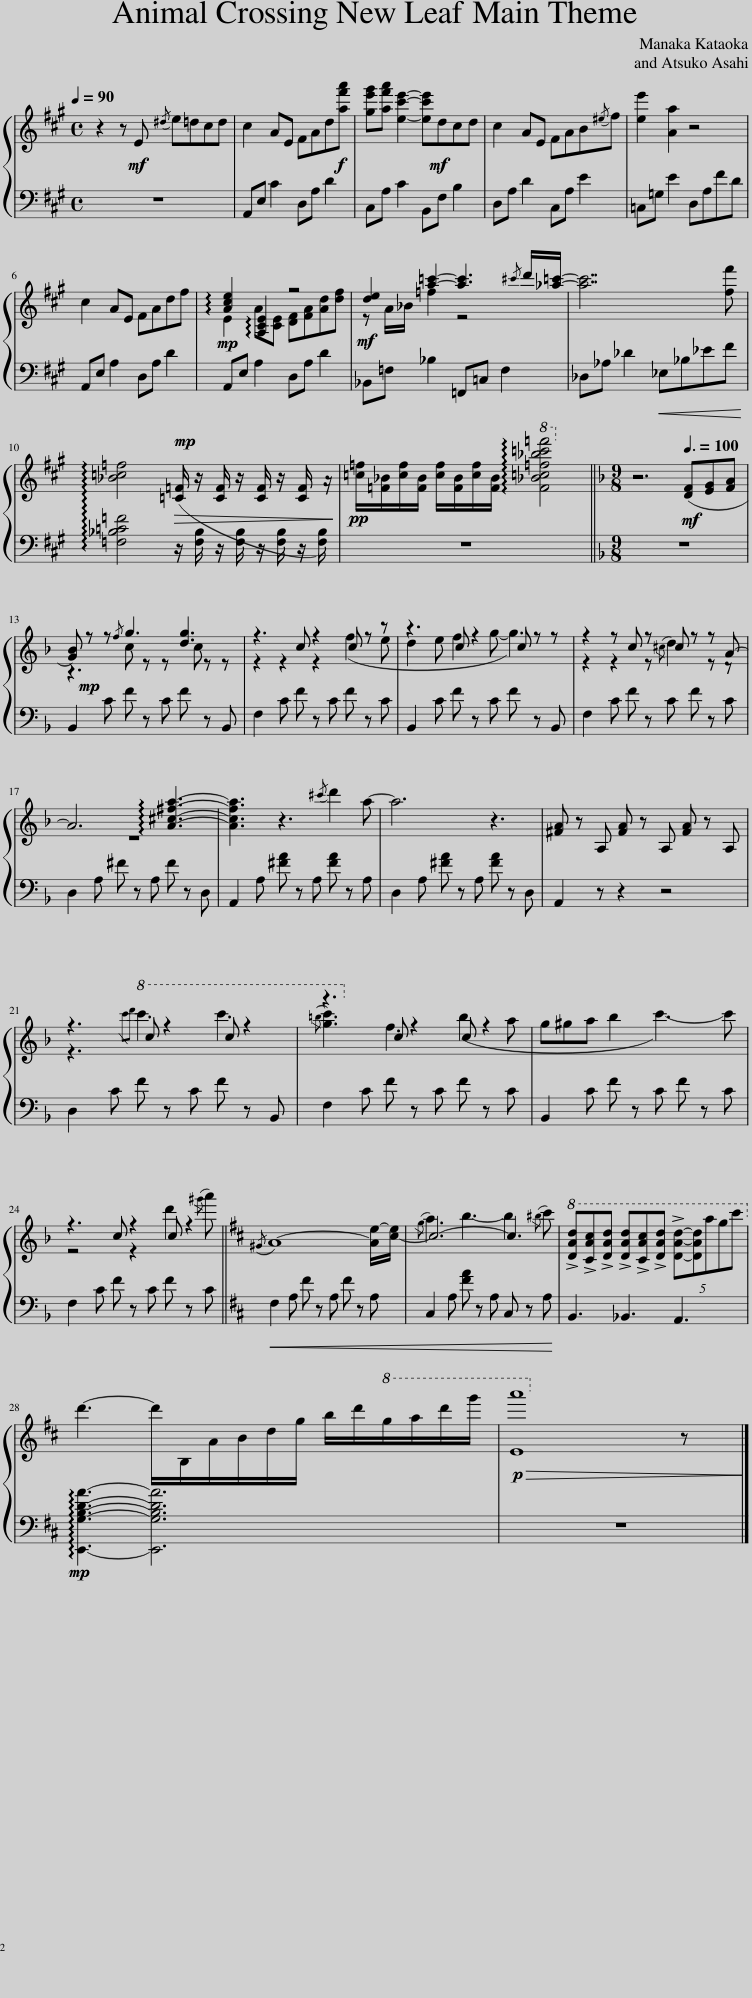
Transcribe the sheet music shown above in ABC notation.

X:1
%%score { ( 1 3 ) | 2 }
L:1/8
Q:1/4=90
M:4/4
I:linebreak $
K:A
V:1 treble
V:3 treble
V:2 bass
V:1
 z2 z!mf! E{/^d} e=dcd | c2 AE FAd!f![af'a'] | [ge'g'][af'a'] [ec'e']2- [ec'e']!mf!dcd | c2 AE FAB{/^e}f | [ee']2 [Aa]2 z4 |$ %5
 c2 AE FAdf |!mp! !arpeggio![Ace]2 !arpeggio![A,CE]2 z4 |!mf! [de]2 [a=c']2- [ac']3{/^c'} d'/[_a=c']/- | [ac']7 [ff'] |$ !arpeggio![_B=c=f]4!mp!!>(! [=C=F]/ z/ [CF]/ z/ [CF]/ z/ [CF]/ z/!>)! | %10
!pp! [=c=f]/[=F_B]/[cf]/[FB]/ [cf]/[FB]/[cf]/[FB]/!8va(! !arpeggio![f_b=c'=f'_b'=c''=f'']4!8va)! ||[K:F][M:9/8] z6!mf![Q:3/8=100] ([DF][EG][FA] |$ [GB])!mp! z z{/f} g3 [dg]3 | z3 c z2 c z z | z3 c z2 c z z | %15
 z2 z c z c z z A- |$ A6 !arpeggio![A^c^fa]3- | [Acfa]3 z3{/^c'} d'2 a- | a6 z3 | [^FA] z A, [FA] z A, [FA] z A, |$ %20
 z3!8va(! c' z2 c' z2 | z3!8va)! c z2 c z2 | x9 |$ z3 c z2 c z2 ||[K:D]{/^G} A8- [Ae-]/[c-e]/ | %25
 c6- c3 |!8va(! !>![dad']!>![cac']!>![dad'] !>![dad']!>![cac']!>![dad'] (5:3:5!>![dad']-[dad']a'g'c''!8va)! |$ d'3- d'/B,/A/B/d/g/ b/d'/!8va(!g'/a'/d''/g''/ |!p!!>(! [ea'']8!8va)! z!>)! |] %29
V:2
 z8 | A,,E, C2 D,A, D2 | C,A, C2 B,,F, B,2 | D,A, D2 C,A, E2 | =C,=G, E2 D,A,FD |$ %5
 A,,E, A,2 D,A, D2 | A,,E, A,2 D,A, D2 | _B,,=F, _B,2 =F,,=C, F,2 | _D,_A, _D2!<(! _E,_B,_EF!<)! |$ [=F,_B,=C=F]4 z/ [F,B,]/ z/ [F,B,]/ z/ [F,B,]/ z/ [F,B,]/ | %10
 z8 ||[K:F][M:9/8] z9 |$ B,,2 C F z C F z B,, | F,2 C F z C F z C | B,,2 C F z C F z B,, | %15
 F,2 C F z C F z C |$ D,2 A, ^F z A, F z D, | A,,2 A, [^FA] z A, [FA] z A, | D,2 A, [^FA] z A, [FA] z D, | A,,2 z z2 z4 |$ %20
 D,2 C F z C F z B,, | F,2 C F z C F z C | B,,2 C F z C F z C |$ F,2 C F z C F z C ||[K:D]!<(! F,2 A, F z A, F z A, | %25
 C,2 A, [FA] z A, C, z A,!<)! | B,,3 _B,,3 A,,3 |$!mp! !arpeggio![E,,G,B,DA]3- [E,,G,B,DA]6 | z9 |] %29
V:3
 x8 | x8 | x8 | x8 | x8 |$ %5
 x8 | E2 A[CE] [DF][FA][Ad][df] | z A/_B/ =f2 z4 | x8 |$ x8 | %10
 x4!8va(! x4!8va)! ||[K:F][M:9/8] x9 |$ z3 c z z c z z | z2 z2 z2 (f2 e | d2 e f2 g- g3) | %15
 z2 z2 z{/^c} d2 z z |$ z9 | x9 | x9 | x9 |$ %20
 z3!8va(!{/c''d''} c''3 c''3 |{/=b'} [g'c'']3!8va)! f3 (b2 a | g^ga b2 c'3-) c' |$ z4 z2 d'2{/^g'} a' ||[K:D] x9 | %25
{/g} a3 b3- b2{/^b} c' |!8va(! x9!8va)! |$ x7!8va(! x2 | x8!8va)! x |] %29
